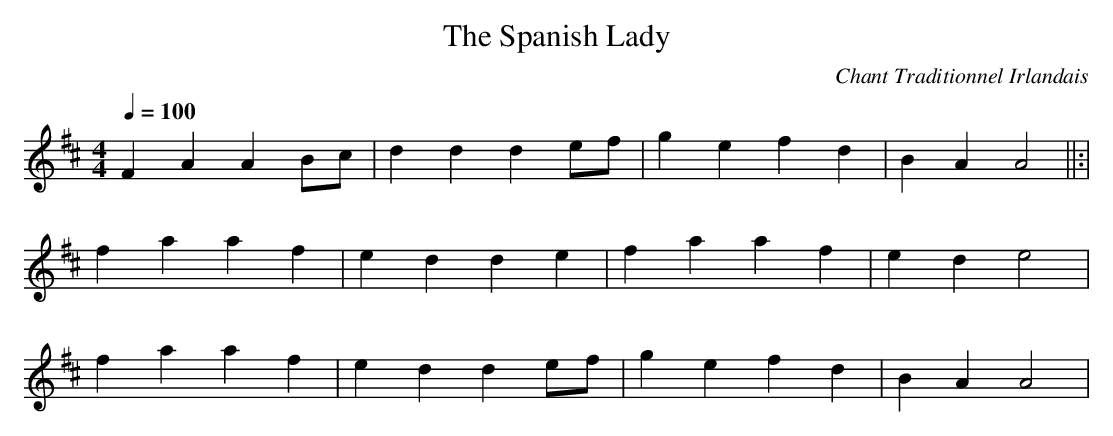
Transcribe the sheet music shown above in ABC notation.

X:1     %Music
T:The Spanish Lady     %Tune name
C:Chant Traditionnel Irlandais     %Tune composer
Q:1/4=100     %Tempo
V:1     %
     %!STAVE 0 '' @
     %!INSTR 'Piano 1' 0 0 @
|:
M:4/4     %Meter
L:1/8     %
K:D
F2 A2 A2 Bc |d2 d2 d2 ef |g2 e2 f2 d2 |B2 A2 A4 ||:|
f2 a2 a2 f2 |e2 d2 d2 e2 |f2 a2 a2 f2 |e2 d2 e4 |
f2 a2 a2 f2 |e2 d2 d2 ef |g2 e2 f2 d2 |B2 A2 A4 |
     %End of file
